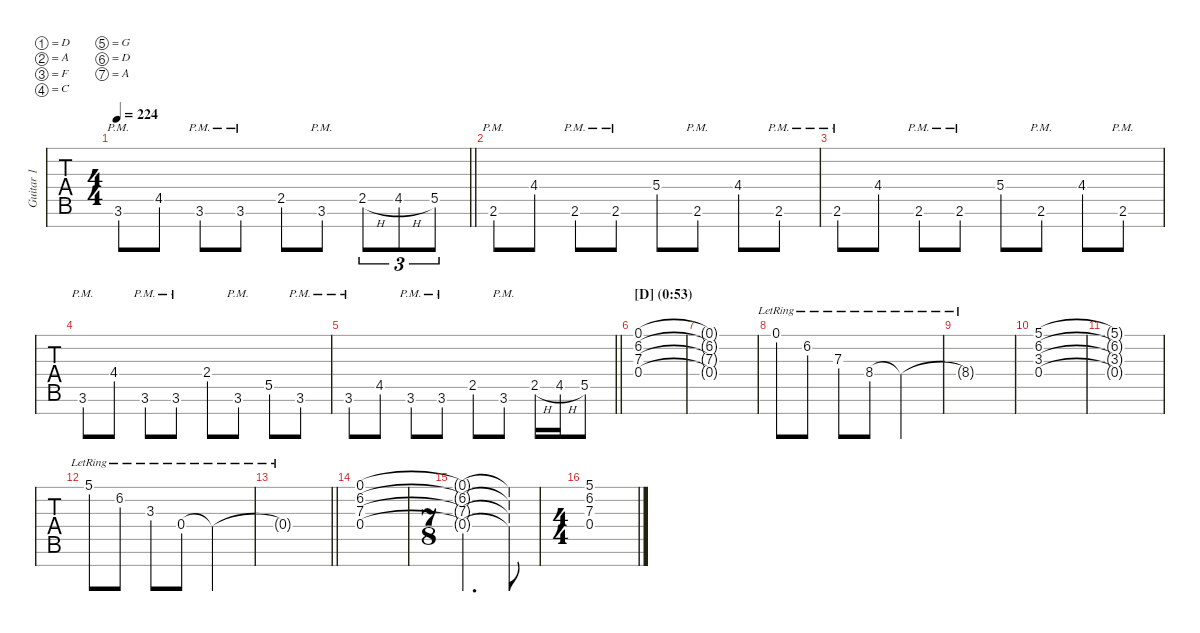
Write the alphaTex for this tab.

\defaultSystemsLayout 2
\hideDynamics
\bracketExtendMode nobrackets
\multiTrackTrackNamePolicy allsystems
\firstSystemTrackNameMode fullname
\otherSystemsTrackNameMode fullname
\otherSystemsTrackNameOrientation horizontal
\track ("Guitar 1" "Gtr. 1") {instrument distortionguitar}
\staff {tabs}
\tuning (D4 A3 F3 C3 G2 D2 A1)
\ts (4 4)
\scale
0.998049
\tempo 224
\accidentals auto
\clef g2
\ottava regular
\simile none
\barLineRight lightlight
\ks aminor
3.6{pm}.8{dy f} 4.5{acc #}.8 3.6{pm}.8 3.6{pm}.8 2.5.8 3.6{pm}.8 2.5{h}.8{tu (3 2)} 4.5{h acc #}.8{tu (3 2)} 5.5.8{tu (3 2)} |
\scale
0.996164 2.6{pm acc #}.8 4.4{acc #}.8 2.6{pm acc #}.8 2.6{pm acc #}.8 5.4.8 2.6{pm acc #}.8 4.4{acc #}.8 2.6{pm acc #}.8 |
\scale
1.00424 2.6{pm acc #}.8 4.4{acc #}.8 2.6{pm acc #}.8 2.6{pm acc #}.8 5.4.8 2.6{pm acc #}.8 4.4{acc #}.8 2.6{pm acc #}.8 |
\scale
0.998856 3.6{pm}.8 4.4{acc #}.8 3.6{pm}.8 3.6{pm}.8 2.4.8 3.6{pm}.8 5.5.8 3.6{pm}.8 |
\scale
1.00074
\barLineRight lightlight
3.6{pm}.8 4.5{acc #}.8 3.6{pm}.8 3.6{pm}.8 2.5.8 3.6{pm}.8 2.5{h}.16 4.5{h acc #}.16 5.5.8 |
\section ("" "[D] (0:53)")
\scale
0.997308 (0.1 6.2 7.3 0.4).1 |
\scale
1.00269 (0.1{t} 6.2{t} 7.3{t} 0.4{t}).1 |
0.1{lr}.8 6.2{lr}.8 7.3{lr}.8 8.4{lr acc b}.8 8.4{lr t acc b}.2 |
8.4{lr t acc b}.1 |
\scale
0.996164 (5.1 6.2 3.3{acc b} 0.4).1 |
\scale
1.00424 (5.1{t} 6.2{t} 3.3{t acc b} 0.4{t}).1 |
\scale
0.998856 5.1{lr}.8 6.2{lr}.8 3.3{lr acc b}.8 0.4{lr}.8 0.4{lr t}.2 |
\scale
1.00074
\barLineRight lightlight
0.4{lr t}.1 |
\scale
0.996911 (0.1 6.2 7.3 0.4).1 |
\ts (7 8)
\scale
1.00087 (0.1{t} 6.2{t} 7.3{t} 0.4{t}).2{d} (0.1{t} 6.2{t} 7.3{t} 0.4{t}).8 |
\ts (4 4)
\scale
1.00135 (5.1 6.2 7.3 0.4).1
